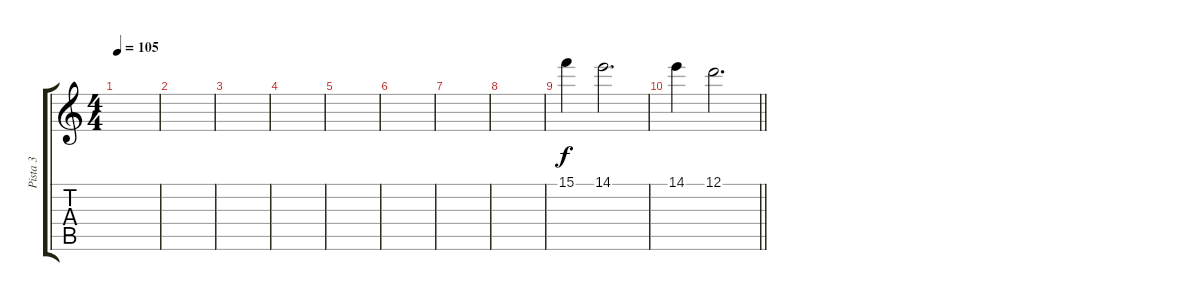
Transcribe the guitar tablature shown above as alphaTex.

\track ("Pista 3" "Pista 3") {instrument distortionguitar}
\staff {score tabs}
\tuning (D4 A3 F3 C3 G2 C2) {hide}
\ts (4 4)
\tempo 105
\clef g2
\ks c
|
|
|
|
|
|
|
|
15.1.4{instrument distortionguitar} 14.1.2{d} |
\barLineRight lightlight
14.1.4 12.1.2{d}
